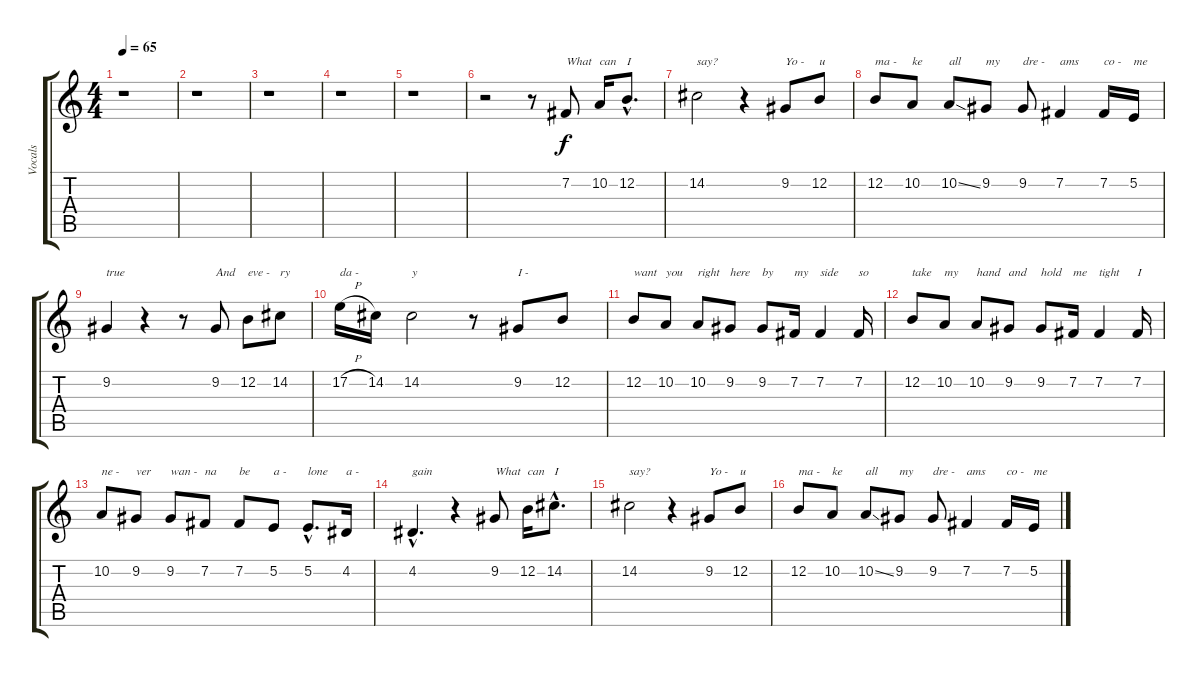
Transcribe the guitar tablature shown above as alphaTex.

\track ("Vocals" "Vocals") {instrument cello}
\staff {score tabs}
\tuning (E4 B3 G3 D3 A2 E2) {hide}
\ts (4 4)
\tempo 65
\clef g2
\ks c
r.1{dy f} |
r.1 |
r.1 |
r.1 |
r.1 |
r.2 r.8 7.2.8{txt "What"} 10.2.16{txt "can"} 12.2{hac}.8{d txt "I"} |
14.2.2{txt "say?"} r.4 9.2.8{txt "Yo -"} 12.2.8{txt "u"} |
12.2.8{txt "ma -"} 10.2.8{txt "ke"} 10.2{ss}.8{txt "all"} 9.2.8{txt "my"} 9.2.8{txt "dre -"} 7.2.4{txt "ams"} 7.2.16{txt "co -"} 5.2.16{txt "me"} |
9.2.4{txt "true"} r.4 r.8 9.2.8{txt "And"} 12.2.8{txt "eve -"} 14.2.8{txt "ry"} |
17.2{h}.16{txt "da -"} 14.2.16 14.2.2{txt "y"} r.8 9.2.8{txt "I -"} 12.2.8 |
12.2.8{txt "want"} 10.2.8{txt "you"} 10.2.8{txt "right"} 9.2.8{txt "here"} 9.2.8{txt "by"} 7.2.16{txt "my"} 7.2.4{txt "side"} 7.2.16{txt "so"} |
12.2.8{txt "take"} 10.2.8{txt "my"} 10.2.8{txt "hand"} 9.2.8{txt "and"} 9.2.8{txt "hold"} 7.2.16{txt "me"} 7.2.4{txt "tight"} 7.2.16{txt "I"} |
10.2.8{txt "ne -"} 9.2.8{txt "ver"} 9.2.8{txt "wan -"} 7.2.8{txt "na"} 7.2.8{txt "be"} 5.2.8{txt "a -"} 5.2{hac}.8{d txt "lone"} 4.2.16{txt "a -"} |
4.2{hac}.4{d txt "gain"} r.4 9.2.8{txt "What"} 12.2.16{txt "can"} 14.2{hac}.8{d txt "I"} |
14.2.2{txt "say?"} r.4 9.2.8{txt "Yo -"} 12.2.8{txt "u"} |
12.2.8{txt "ma -"} 10.2.8{txt "ke"} 10.2{ss}.8{txt "all"} 9.2.8{txt "my"} 9.2.8{txt "dre -"} 7.2.4{txt "ams"} 7.2.16{txt "co -"} 5.2.16{txt "me"}
